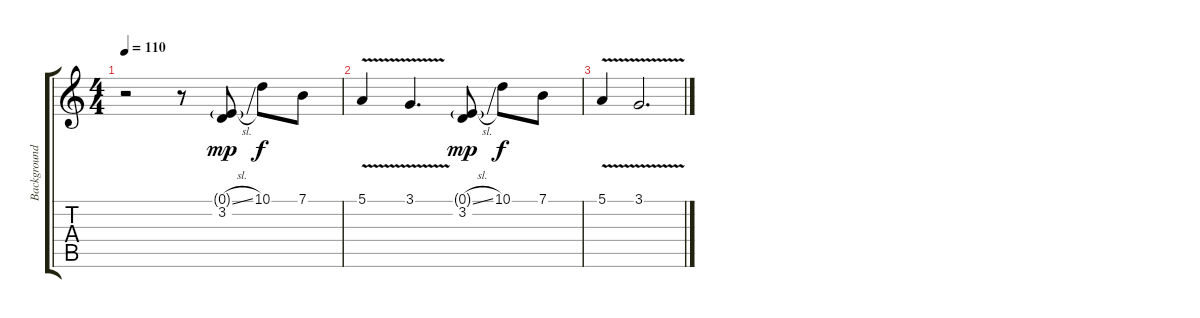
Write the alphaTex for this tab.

\track ("Background Gesang" "Background") {instrument cello}
\staff {score tabs}
\tuning (E4 B3 G3 D3 A2 E2) {hide}
\ts (4 4)
\tempo 110
\clef g2
\ks c
r.2{dy f} r.8 (0.1{sl g} 3.2).8{dy mp} 10.1.8{dy f} 7.1.8 |
5.1{v}.4 3.1{v}.4{d} (0.1{sl g} 3.2).8{dy mp} 10.1.8{dy f} 7.1.8 |
5.1{v}.4 3.1{v}.2{d}
